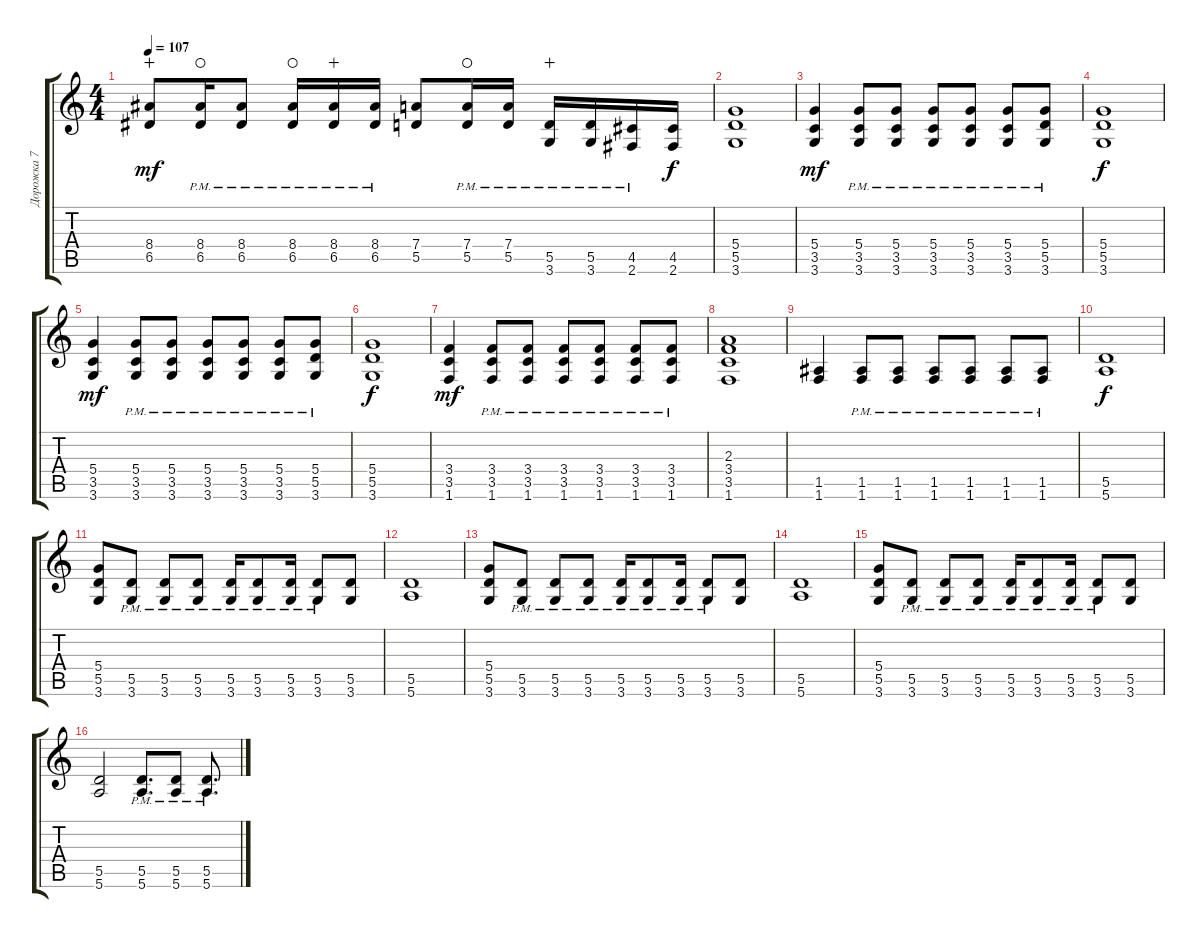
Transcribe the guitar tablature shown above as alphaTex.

\track ("Дорожка 7" "Дорожка 7") {instrument distortionguitar}
\staff {score tabs}
\tuning (E4 B3 G3 D3 A2 E2) {hide}
\ts (4 4)
\tempo 107
\clef g2
\ks c
(8.4 6.5).8{dy mf wahc} (8.4{pm} 6.5{pm}).16{waho} (8.4{pm} 6.5{pm}).8 (8.4{pm} 6.5{pm}).16{waho} (8.4{pm} 6.5{pm}).16{wahc} (8.4{pm} 6.5{pm}).16 (7.4 5.5).8 (7.4{pm} 5.5{pm}).16{waho} (7.4{pm} 5.5{pm}).16 (5.5{pm} 3.6).16{wahc} (5.5{pm} 3.6).16 (4.5{pm} 2.6).16 (4.5 2.6).16{dy f} |
(5.4 5.5 3.6).1 |
(5.4 3.5 3.6).4{dy mf} (5.4{pm} 3.5{pm} 3.6{pm}).8 (5.4{pm} 3.5{pm} 3.6{pm}).8 (5.4{pm} 3.5{pm} 3.6{pm}).8 (5.4{pm} 3.5{pm} 3.6{pm}).8 (5.4{pm} 3.5{pm} 3.6{pm}).8 (5.4{pm} 5.5{pm} 3.6{pm}).8 |
(5.4 5.5 3.6).1{dy f} |
(5.4 3.5 3.6).4{dy mf} (5.4{pm} 3.5{pm} 3.6{pm}).8 (5.4{pm} 3.5{pm} 3.6{pm}).8 (5.4{pm} 3.5{pm} 3.6{pm}).8 (5.4{pm} 3.5{pm} 3.6{pm}).8 (5.4{pm} 3.5{pm} 3.6{pm}).8 (5.4{pm} 5.5{pm} 3.6{pm}).8 |
(5.4 5.5 3.6).1{dy f} |
(3.4 3.5 1.6).4{dy mf} (3.4{pm} 3.5{pm} 1.6{pm}).8 (3.4{pm} 3.5{pm} 1.6{pm}).8 (3.4{pm} 3.5{pm} 1.6{pm}).8 (3.4{pm} 3.5{pm} 1.6{pm}).8 (3.4{pm} 3.5{pm} 1.6{pm}).8 (3.4{pm} 3.5{pm} 1.6{pm}).8 |
(2.3 3.4 3.5 1.6).1 |
(1.5 1.6).4 (1.5{pm} 1.6{pm}).8 (1.5{pm} 1.6{pm}).8 (1.5{pm} 1.6{pm}).8 (1.5{pm} 1.6{pm}).8 (1.5{pm} 1.6{pm}).8 (1.5{pm} 1.6{pm}).8 |
(5.5 5.6).1{dy f} |
(5.4 5.5 3.6).8 (5.5{pm} 3.6{pm}).8 (5.5{pm} 3.6{pm}).8 (5.5{pm} 3.6{pm}).8 (5.5{pm} 3.6{pm}).16 (5.5{pm} 3.6{pm}).8 (5.5{pm} 3.6{pm}).16 (5.5{pm} 3.6{pm}).8 (5.5 3.6).8 |
(5.5 5.6).1 |
(5.4 5.5 3.6).8 (5.5{pm} 3.6{pm}).8 (5.5{pm} 3.6{pm}).8 (5.5{pm} 3.6{pm}).8 (5.5{pm} 3.6{pm}).16 (5.5{pm} 3.6{pm}).8 (5.5{pm} 3.6{pm}).16 (5.5{pm} 3.6{pm}).8 (5.5 3.6).8 |
(5.5 5.6).1 |
(5.4 5.5 3.6).8 (5.5{pm} 3.6{pm}).8 (5.5{pm} 3.6{pm}).8 (5.5{pm} 3.6{pm}).8 (5.5{pm} 3.6{pm}).16 (5.5{pm} 3.6{pm}).8 (5.5{pm} 3.6{pm}).16 (5.5{pm} 3.6{pm}).8 (5.5 3.6).8 |
(5.5 5.6).2 (5.5{pm} 5.6{pm}).8{d} (5.5{pm} 5.6{pm}).8 (5.5{pm} 5.6{pm}).8{d}
